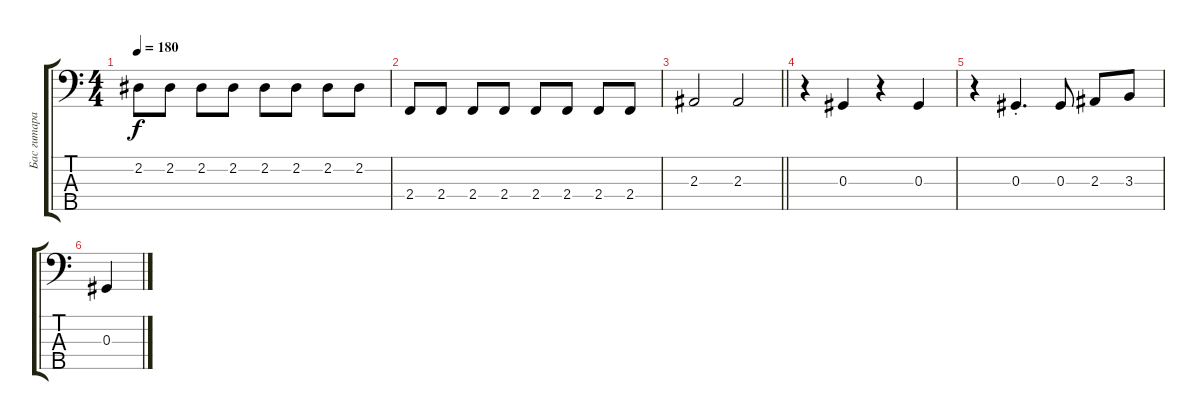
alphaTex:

\track ("Бас гитара" "Бас гитара") {instrument electricbassfinger}
\staff {score tabs}
\tuning (Gb2 Db2 Ab1 Eb1 Bb0) {hide}
\ts (4 4)
\tempo 180
\clef f4
\ks c
2.2.8{dy f} 2.2.8 2.2.8 2.2.8 2.2.8 2.2.8 2.2.8 2.2.8 |
2.4.8 2.4.8 2.4.8 2.4.8 2.4.8 2.4.8 2.4.8 2.4.8 |
\barLineRight lightlight
2.3.2 2.3.2 |
r.4 0.3.4 r.4 0.3.4 |
r.4 0.3{st}.4{d} 0.3.8 2.3.8 3.3.8 |
0.3.4
